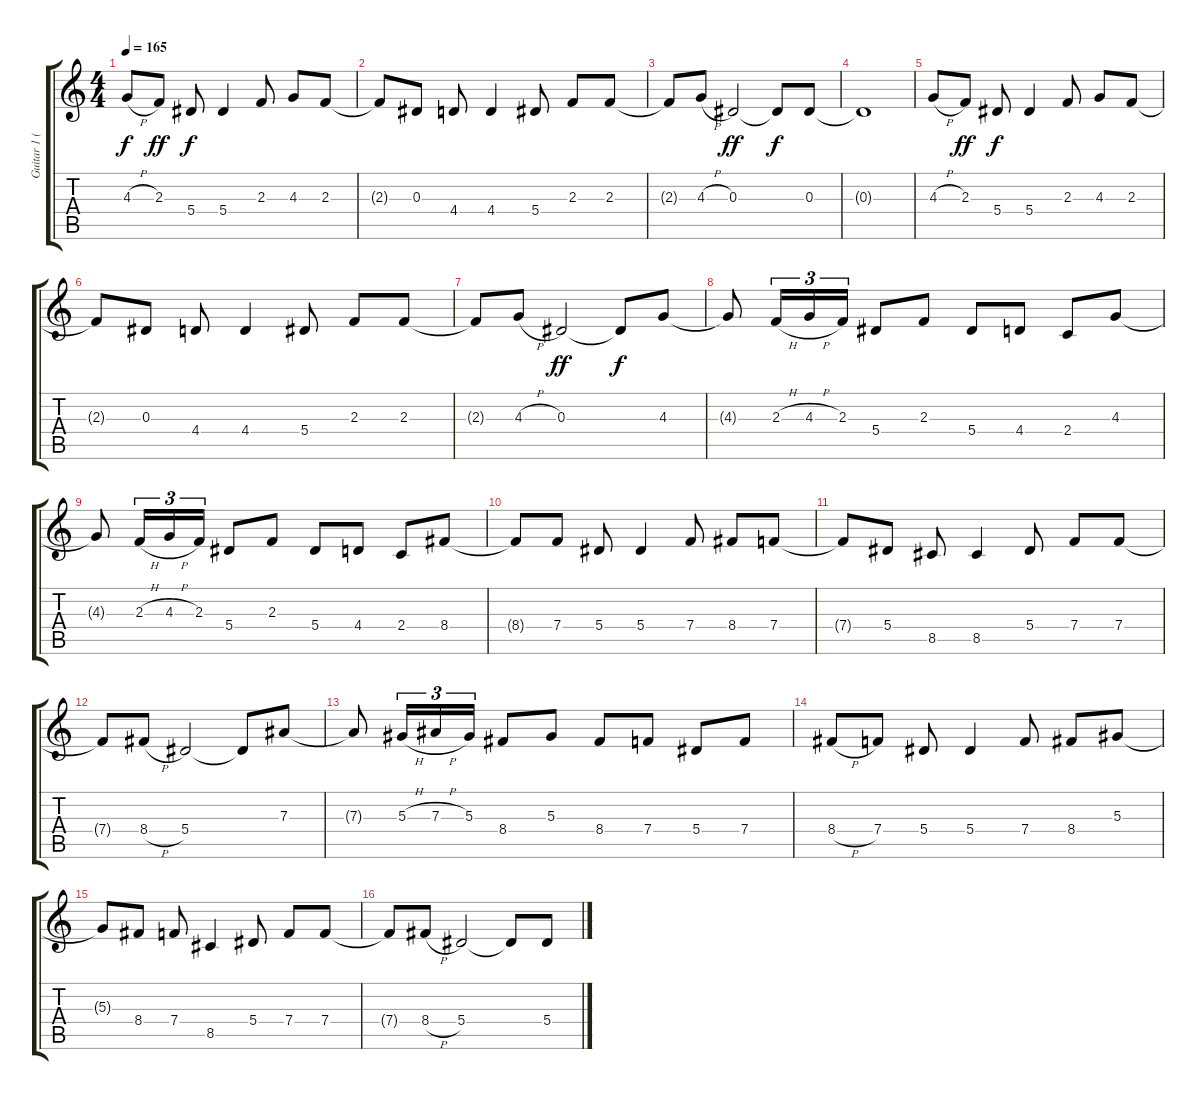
\track ("Guitar 1 (Lead)" "Guitar 1 (") {instrument distortionguitar}
\staff {score tabs}
\tuning (C4 G3 Eb3 Bb2 F2 C2) {hide}
\ts (4 4)
\tempo 165
\clef g2
\ks c
4.3{h}.8{dy f balance 2} 2.3.8{dy ff} 5.4.8{dy f} 5.4.4 2.3.8 4.3.8 2.3.8 |
2.3{t}.8 0.3.8 4.4.8 4.4.4 5.4.8 2.3.8 2.3.8 |
2.3{t}.8 4.3{h}.8 0.3.2{dy ff} 0.3{t}.8{dy f} 0.3.8 |
0.3{t}.1 |
4.3{h}.8 2.3.8{dy ff} 5.4.8{dy f} 5.4.4 2.3.8 4.3.8 2.3.8 |
2.3{t}.8 0.3.8 4.4.8 4.4.4 5.4.8 2.3.8 2.3.8 |
2.3{t}.8 4.3{h}.8 0.3.2{dy ff} 0.3{t}.8{dy f} 4.3.8{balance 14} |
4.3{t}.8 2.3{h}.16{tu (3 2)} 4.3{h}.16{tu (3 2)} 2.3.16{tu (3 2)} 5.4.8 2.3.8 5.4.8 4.4.8 2.4.8 4.3.8 |
4.3{t}.8 2.3{h}.16{tu (3 2)} 4.3{h}.16{tu (3 2)} 2.3.16{tu (3 2)} 5.4.8 2.3.8 5.4.8 4.4.8 2.4.8 8.4.8 |
8.4{t}.8 7.4.8 5.4.8 5.4.4 7.4.8 8.4.8 7.4.8 |
7.4{t}.8 5.4.8 8.5.8 8.5.4 5.4.8 7.4.8 7.4.8 |
7.4{t}.8 8.4{h}.8 5.4.2 5.4{t}.8 7.3.8 |
7.3{t}.8 5.3{h}.16{tu (3 2)} 7.3{h}.16{tu (3 2)} 5.3.16{tu (3 2)} 8.4.8 5.3.8 8.4.8 7.4.8 5.4.8 7.4.8 |
8.4{h}.8 7.4.8 5.4.8 5.4.4 7.4.8 8.4.8 5.3.8 |
5.3{t}.8 8.4.8 7.4.8 8.5.4 5.4.8 7.4.8 7.4.8 |
7.4{t}.8 8.4{h}.8 5.4.2 5.4{t}.8 5.4.8
